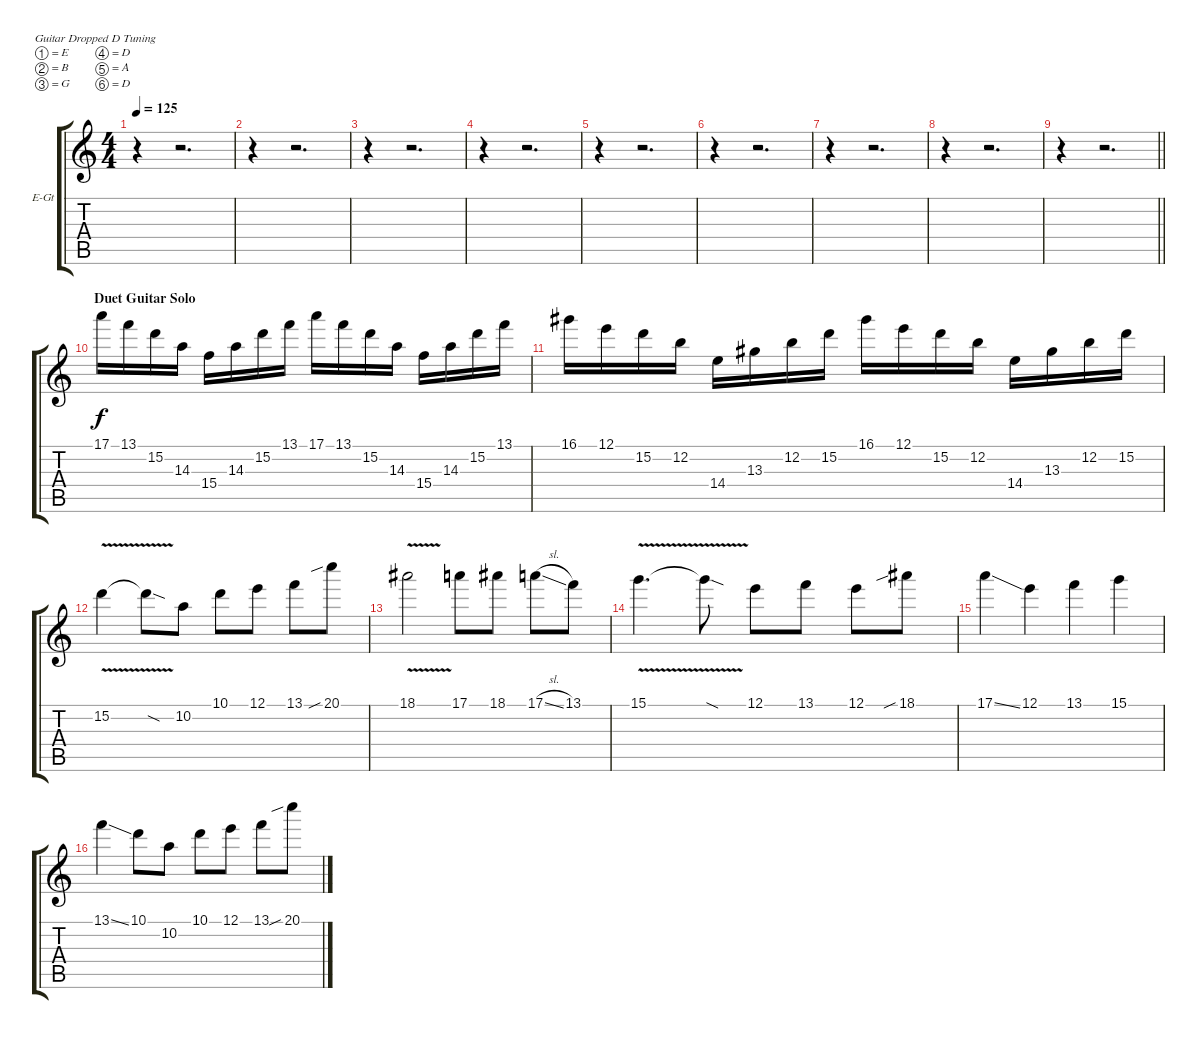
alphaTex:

\bracketExtendMode groupsimilarinstruments
\firstSystemTrackNameOrientation horizontal
\otherSystemsTrackNameOrientation horizontal
\track ("Zacky Lead" "E-Gt") {instrument distortionguitar}
\staff {score tabs}
\tuning (E4 B3 G3 D3 A2 D2)
\ts (4 4)
\tempo 125
\clef g2
\ks c
r.4{dy mf} r.2{d} |
r.4 r.2{d} |
r.4 r.2{d} |
r.4 r.2{d} |
r.4 r.2{d} |
r.4 r.2{d} |
r.4 r.2{d} |
r.4 r.2{d} |
\barLineRight lightlight
r.4 r.2{d} |
\section ("" "Duet Guitar Solo")
17.1.16{dy f} 13.1.16 15.2.16 14.3.16 15.4.16 14.3.16 15.2.16 13.1.16 17.1.16 13.1.16 15.2.16 14.3.16 15.4.16 14.3.16 15.2.16 13.1.16 |
16.1.16 12.1.16 15.2.16 12.2.16 14.4.16 13.3.16 12.2.16 15.2.16 16.1.16 12.1.16 15.2.16 12.2.16 14.4.16 13.3.16 12.2.16 15.2.16 |
15.2{v}.4 15.2{v sod t}.8 10.2.8 10.1.8 12.1.8 13.1.8 20.1{sib}.8 |
18.1{v}.2 17.1.8 18.1.8 17.1{sl}.8 13.1.8 |
15.1{v}.4{d} 15.1{v sod t}.8 12.1.8 13.1.8 12.1.8 18.1{sib}.8 |
17.1{ss}.4 12.1.4 13.1.4 15.1.4 |
13.1{ss}.4 10.1.8 10.2.8 10.1.8 12.1.8 13.1.8 20.1{sib}.8
